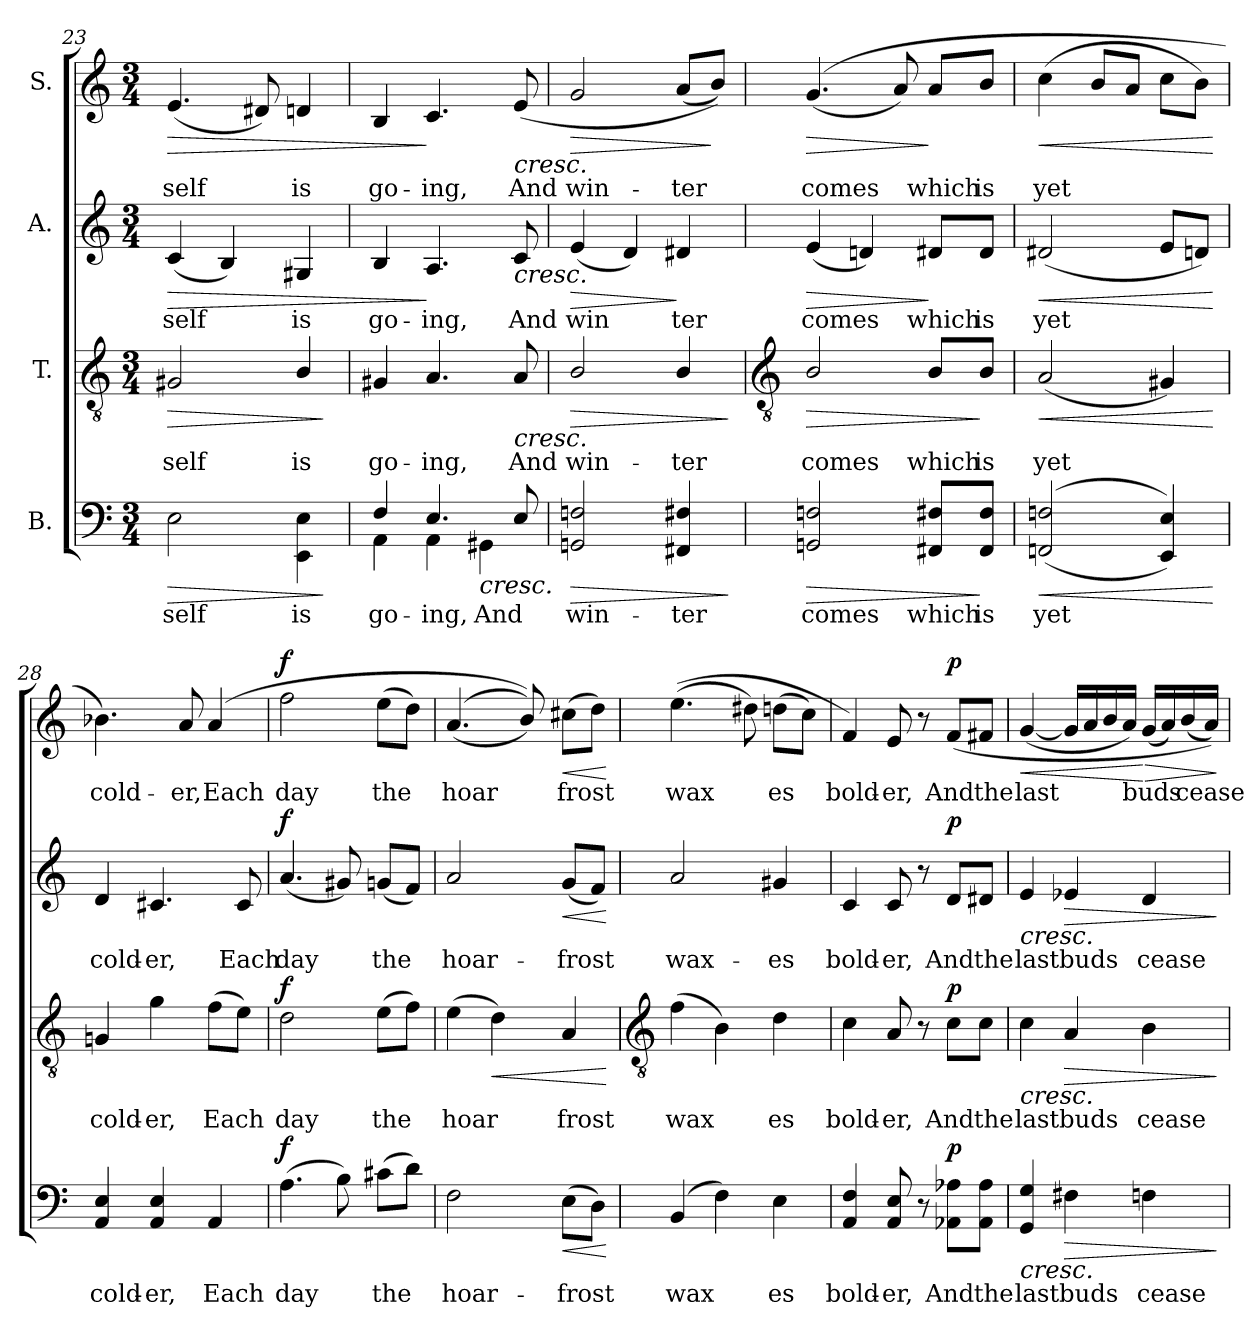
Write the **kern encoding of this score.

**kern	**text	**dynam	**kern	**text	**dynam	**kern	**text	**dynam	**kern	**text	**dynam
*part4	*part4	*part4	*part3	*part3	*part3	*part2	*part2	*part2	*part1	*part1	*part1
*staff4	*staff4	*staff4	*staff3	*staff3	*staff3	*staff2	*staff2	*staff2	*staff1	*staff1	*staff1
*I"B.	*	*	*I"T.	*	*	*I"A.	*	*	*I"S.	*	*
*clefF4	*	*	*clefGv2	*	*	*clefG2	*	*	*clefG2	*	*
*k[]	*	*	*k[]	*	*	*k[]	*	*	*k[]	*	*
*C:	*	*	*C:	*	*	*C:	*	*	*C:	*	*
*M3/4	*	*	*M3/4	*	*	*M3/4	*	*	*M3/4	*	*
=23	=23	=23	=23	=23	=23	=23	=23	=23	=23	=23	=23
!LO:N:vis=1	!LO:LY:b	!LO:HP:b	!	!LO:LY:b	!LO:HP:b	!	!LO:LY:b	!LO:HP:b	!	!LO:LY:b	!LO:HP:b
*^	*	*	*	*	*	*	*	*	*	*	*
2.ryy	2E	self	>	2G#X	self	>	(<4c	self	>	(<4.e	self	>
.	.	.	.	.	.	.	4B)	.	.	.	.	.
.	.	.	.	.	.	.	.	.	.	8d#X)	.	.
!	!	!LO:LY:b	!	!	!LO:LY:b	!	!	!LO:LY:b	!	!	!LO:LY:b	!
.	4EE 4E	is	.	4B/	is	.	4G#X	is	.	4dn	is	.
*v	*v	*	*	*	*	*	*	*	*	*	*	*
.	.	]	.	.	]	.	.	.	.	.	.
=24	=24	=24	=24	=24	=24	=24	=24	=24	=24	=24	=24
*^	*	*	*	*	*	*	*	*	*	*	*
!	!	!LO:LY:b	!	!	!LO:LY:b	!	!	!LO:LY:b	!	!	!LO:LY:b	!
4F/	4AA\	go-	.	4G#X	go-	.	4B	go-	.	4B	go-	.
!	!	!LO:LY:b	!	!	!LO:LY:b	!	!	!LO:LY:b	!	!	!LO:LY:b	!
4.E/	4AA\	-ing,	.	4.A	-ing,	.	4.A	-ing,	]	4.c	-ing,	]
!	!	!LO:LY:b	!LO:HP:b	!	!	!	!	!	!	!	!	!
.	4GG#X\	And	<	.	.	.	.	.	.	.	.	.
!	!	!	!	!	!LO:LY:b	!LO:HP:b	!	!LO:LY:b	!LO:HP:b	!	!LO:LY:b	!LO:HP:b
8E/	.	.	.	8A	And	<	8c	And	<	(>8e	And	<
*v	*v	*	*	*	*	*	*	*	*	*	*	*
=25	=25	=25	=25	=25	=25	=25	=25	=25	=25	=25	=25
!	!LO:LY:b	!LO:HP:b	!	!LO:LY:b	!LO:HP:b	!	!LO:LY:b	!LO:HP:b	!	!LO:LY:b	!LO:HP:b
2GGn 2Fn	win-	>	2B/	win-	>	(<4e	win	>	2g	win-	>
.	.	.	.	.	.	4d)	.	[	.	.	.
!	!LO:LY:b	!	!	!LO:LY:b	!	!	!LO:LY:b	!	!	!LO:LY:b	!
4FF#X 4F#X	-ter	[	4B/	-ter	[	4d#X	ter	]	(<8aL	-ter	[
.	.	.	.	.	.	.	.	.	8bJ))	.	]
.	.	]	.	.	]	.	.	.	.	.	.
!!LO:LB:g=z
=26	=26	=26	=26	=26	=26	=26	=26	=26	=26	=26	=26
*	*	*	*clefGv2	*	*	*	*	*	*	*	*
!	!LO:LY:b	!LO:HP:b	!	!LO:LY:b	!LO:HP:b	!	!LO:LY:b	!LO:HP:b	!	!LO:LY:b	!LO:HP:b
2GGn 2Fn	comes	>	2B/	comes	>	(<4e	comes	>	(<(>4.g	comes	>
.	.	.	.	.	.	4dn)	.	.	.	.	.
.	.	.	.	.	.	.	.	.	8a)	.	.
!	!LO:LY:b	!	!	!LO:LY:b	!	!	!LO:LY:b	!	!	!LO:LY:b	!
8FF#X 8F#XL	which	.	8B/L	which	.	8d#XL	which	]	8aL	which	]
!	!LO:LY:b	!	!	!LO:LY:b	!	!	!LO:LY:b	!	!	!LO:LY:b	!
8FF# 8F#J	is	]	8B/J	is	]	8d#J	is	.	8bJ	is	.
=27	=27	=27	=27	=27	=27	=27	=27	=27	=27	=27	=27
!	!LO:LY:b	!LO:HP:b	!	!LO:LY:b	!LO:HP:b	!	!LO:LY:b	!LO:HP:b	!	!LO:LY:b	!LO:HP:b
(<(>2FFn 2Fn	yet	<	(<2A	yet	<	(<2d#X	yet	<	(>4cc	yet	<
.	.	.	.	.	.	.	.	.	8bL	.	.
.	.	.	.	.	.	.	.	.	8aJ	.	.
4EE 4E))	.	.	4G#X)	.	.	8eL	.	.	8ccL	.	.
.	.	.	.	.	.	8dnJ)	.	.	8bJ)	.	.
.	.	[	.	.	[	.	.	[	.	.	[
=28	=28	=28	=28	=28	=28	=28	=28	=28	=28	=28	=28
!	!LO:LY:b	!	!	!LO:LY:b	!	!	!LO:LY:b	!	!	!LO:LY:b	!
4AA 4E	cold-	.	4Gn	cold-	.	4d	cold-	.	4.b-X)	cold-	.
!	!LO:LY:b	!	!	!LO:LY:b	!	!	!LO:LY:b	!	!	!	!
4AA 4E	-er,	.	4g	-er,	.	4.c#X	-er,	.	.	.	.
!	!	!	!	!	!	!	!	!	!	!LO:LY:b	!
.	.	.	.	.	.	.	.	.	8a	-er,	.
!	!LO:LY:b	!	!	!LO:LY:b	!	!	!	!	!	!LO:LY:b	!
4AA	Each	.	(>8fL	Each	.	.	.	.	(>4a	Each	.
!	!	!	!	!	!	!	!LO:LY:b	!	!	!	!
.	.	.	8eJ)	.	.	8c#	Each	.	.	.	.
=29	=29	=29	=29	=29	=29	=29	=29	=29	=29	=29	=29
!	!LO:LY:b	!LO:DY:a	!	!LO:LY:b	!LO:DY:a	!	!LO:LY:b	!LO:DY:a	!	!LO:LY:b	!LO:DY:b
(>4.A	day	f	2d	day	f	(<4.a	day	f	2ff	day	f
8B)	.	.	.	.	.	8g#X)	.	.	.	.	.
!	!LO:LY:b	!	!	!LO:LY:b	!	!	!LO:LY:b	!	!	!LO:LY:b	!
(>8c#XL	the	.	(>8eL	the	.	(<8gnL	the	.	(>8eeL	the	.
8dJ)	.	.	8fJ)	.	.	8fJ)	.	.	8ddJ)	.	.
=30	=30	=30	=30	=30	=30	=30	=30	=30	=30	=30	=30
!	!LO:LY:b	!	!	!LO:LY:b	!	!	!LO:LY:b	!	!	!LO:LY:b	!
2F	hoar-	.	(>4e	hoar	.	2a	hoar-	.	(<(<4.a	hoar	.
!	!	!	!	!	!LO:HP:b	!	!	!	!	!	!
.	.	.	4d)	.	<	.	.	.	.	.	.
.	.	.	.	.	.	.	.	.	8b/)))	.	.
!	!LO:LY:b	!LO:HP:b	!	!LO:LY:b	!	!	!LO:LY:b	!LO:HP:b	!	!LO:LY:b	!LO:HP:b
(>8EL	-frost	<	4A	frost	.	(<8gL	-frost	<	(>8cc#XL	frost	<
8DJ)	.	.	.	.	.	8fJ)	.	.	8ddJ)	.	.
.	.	[	.	.	[	.	.	[	.	.	[
!!LO:LB:g=z
=31	=31	=31	=31	=31	=31	=31	=31	=31	=31	=31	=31
*	*	*	*clefGv2	*	*	*	*	*	*	*	*
!	!LO:LY:b	!	!	!LO:LY:b	!	!	!LO:LY:b	!	!	!LO:LY:b	!
(<4BB	wax	.	(>4f	wax	.	2a	wax-	.	(>(>4.ee	wax	.
4F)	.	.	4B)	.	.	.	.	.	.	.	.
.	.	.	.	.	.	.	.	.	8dd#X)	.	.
!	!LO:LY:b	!	!	!LO:LY:b	!	!	!LO:LY:b	!	!	!LO:LY:b	!
4E	es	.	4d	es	.	4g#X	-es	.	(>8ddnL	es	.
.	.	.	.	.	.	.	.	.	8ccJ)	.	.
=32	=32	=32	=32	=32	=32	=32	=32	=32	=32	=32	=32
!	!LO:LY:b	!	!	!LO:LY:b	!	!	!LO:LY:b	!	!	!LO:LY:b	!
4AA 4F	bold-	.	4c	bold-	.	4c	bold-	.	4f)	bold-	.
!	!LO:LY:b	!	!	!LO:LY:b	!	!	!LO:LY:b	!	!	!LO:LY:b	!
8AA 8E	-er,	.	8A	-er,	.	8c	-er,	.	8e	-er,	.
8r	.	.	8r	.	.	8r	.	.	8r	.	.
!	!LO:LY:b	!LO:DY:a	!	!LO:LY:b	!LO:DY:a	!	!LO:LY:b	!LO:DY:a	!	!LO:LY:b	!LO:DY:a
8AA-X 8A-XL	And	p	8cL	And	p	8dL	And	p	(>8fL	And	p
!	!LO:LY:b	!	!	!LO:LY:b	!	!	!LO:LY:b	!	!	!LO:LY:b	!
8AA- 8A-J	the	.	8cJ	the	.	8d#XJ	the	.	8f#XJ	the	.
=33	=33	=33	=33	=33	=33	=33	=33	=33	=33	=33	=33
!	!LO:LY:b	!LO:HP:b	!	!LO:LY:b	!LO:HP:b	!	!LO:LY:b	!LO:HP:b	!	!LO:LY:b	!LO:HP:b
4GG 4G	last	<	4c	last	<	4e	last	<	(<[4g	last	<
!	!LO:LY:b	!LO:HP:b	!	!LO:LY:b	!LO:HP:b	!	!LO:LY:b	!LO:HP:b	!	!	!
4F#X	buds	>	4A	buds	>	4e-X	buds	>	16gLL]	.	.
.	.	.	.	.	.	.	.	.	16a	.	.
.	.	.	.	.	.	.	.	.	16b	.	.
.	.	.	.	.	.	.	.	.	16aJJ)	.	.
!	!LO:LY:b	!	!	!LO:LY:b	!	!	!LO:LY:b	!	!	!LO:LY:b	!LO:HP:n=1:b
4Fn	cease	[	4B	cease	[	4d	cease	[	(<16gLL	buds	[ >
.	.	.	.	.	.	.	.	.	16a)	.	.
!	!	!	!	!	!	!	!	!	!	!LO:LY:b	!
.	.	.	.	.	.	.	.	.	(<16b	cease	.
.	.	.	.	.	.	.	.	.	16aJJ))	.	.
.	.	]	.	.	]	.	.	]	.	.	]
=	=	=	=	=	=	=	=	=	=	=	=
*-	*-	*-	*-	*-	*-	*-	*-	*-	*-	*-	*-
